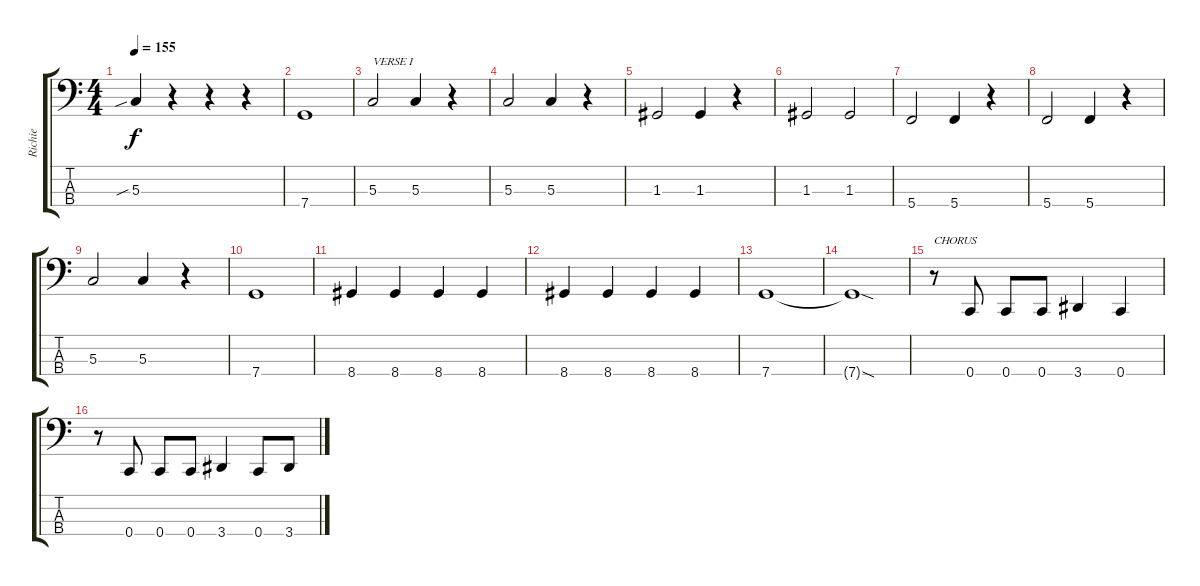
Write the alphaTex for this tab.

\track ("Richie" "Richie") {instrument electricbassfinger}
\staff {score tabs}
\tuning (F2 C2 G1 C1) {hide}
\ts (4 4)
\tempo 155
\clef f4
\ks c
5.3{sib}.4{dy f} r.4 r.4 r.4 |
7.4.1 |
5.3.2{txt "VERSE I"} 5.3.4 r.4 |
5.3.2 5.3.4 r.4 |
1.3.2 1.3.4 r.4 |
1.3.2 1.3.2 |
5.4.2 5.4.4 r.4 |
5.4.2 5.4.4 r.4 |
5.3.2 5.3.4 r.4 |
7.4.1 |
8.4.4 8.4.4 8.4.4 8.4.4 |
8.4.4 8.4.4 8.4.4 8.4.4 |
7.4.1 |
7.4{sod t}.1 |
r.8{txt "CHORUS"} 0.4.8 0.4.8 0.4.8 3.4.4 0.4.4 |
r.8 0.4.8 0.4.8 0.4.8 3.4.4 0.4.8 3.4.8
